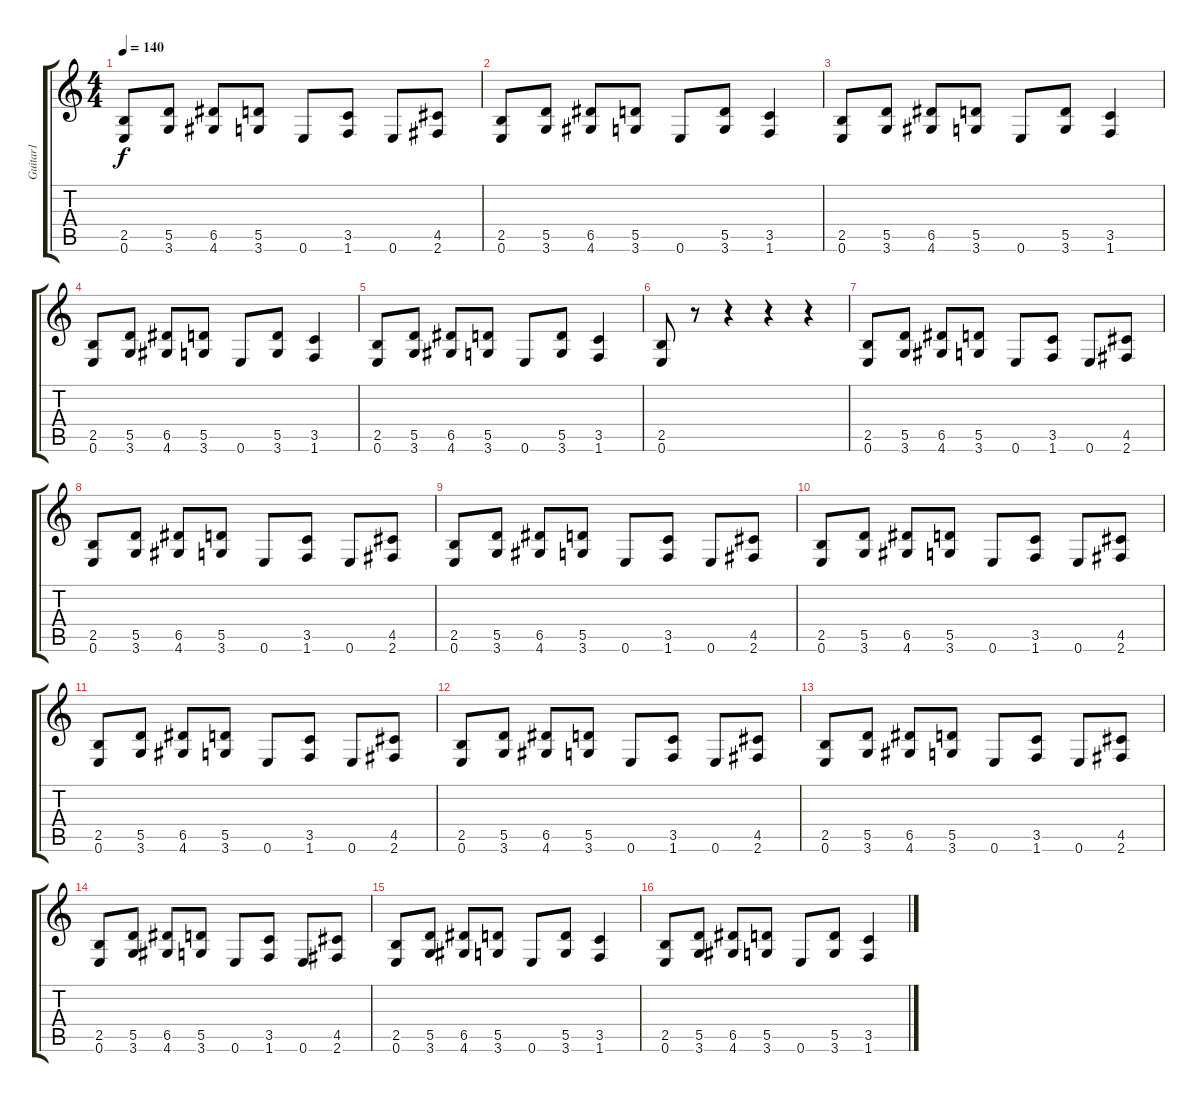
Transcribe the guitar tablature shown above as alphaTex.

\track ("Guitar1" "Guitar1") {instrument overdrivenguitar}
\staff {score tabs}
\tuning (E4 B3 G3 D3 A2 E2) {hide}
\ts (4 4)
\tempo 140
\clef g2
\ks c
(2.5 0.6).8{dy f} (5.5 3.6).8 (6.5 4.6).8 (5.5 3.6).8 0.6.8 (3.5 1.6).8 0.6.8 (4.5 2.6).8 |
(2.5 0.6).8 (5.5 3.6).8 (6.5 4.6).8 (5.5 3.6).8 0.6.8 (5.5 3.6).8 (3.5 1.6).4 |
(2.5 0.6).8 (5.5 3.6).8 (6.5 4.6).8 (5.5 3.6).8 0.6.8 (5.5 3.6).8 (3.5 1.6).4 |
(2.5 0.6).8 (5.5 3.6).8 (6.5 4.6).8 (5.5 3.6).8 0.6.8 (5.5 3.6).8 (3.5 1.6).4 |
(2.5 0.6).8 (5.5 3.6).8 (6.5 4.6).8 (5.5 3.6).8 0.6.8 (5.5 3.6).8 (3.5 1.6).4 |
(2.5 0.6).8 r.8 r.4 r.4 r.4 |
(2.5 0.6).8 (5.5 3.6).8 (6.5 4.6).8 (5.5 3.6).8 0.6.8 (3.5 1.6).8 0.6.8 (4.5 2.6).8 |
(2.5 0.6).8 (5.5 3.6).8 (6.5 4.6).8 (5.5 3.6).8 0.6.8 (3.5 1.6).8 0.6.8 (4.5 2.6).8 |
(2.5 0.6).8 (5.5 3.6).8 (6.5 4.6).8 (5.5 3.6).8 0.6.8 (3.5 1.6).8 0.6.8 (4.5 2.6).8 |
(2.5 0.6).8 (5.5 3.6).8 (6.5 4.6).8 (5.5 3.6).8 0.6.8 (3.5 1.6).8 0.6.8 (4.5 2.6).8 |
(2.5 0.6).8 (5.5 3.6).8 (6.5 4.6).8 (5.5 3.6).8 0.6.8 (3.5 1.6).8 0.6.8 (4.5 2.6).8 |
(2.5 0.6).8 (5.5 3.6).8 (6.5 4.6).8 (5.5 3.6).8 0.6.8 (3.5 1.6).8 0.6.8 (4.5 2.6).8 |
(2.5 0.6).8 (5.5 3.6).8 (6.5 4.6).8 (5.5 3.6).8 0.6.8 (3.5 1.6).8 0.6.8 (4.5 2.6).8 |
(2.5 0.6).8 (5.5 3.6).8 (6.5 4.6).8 (5.5 3.6).8 0.6.8 (3.5 1.6).8 0.6.8 (4.5 2.6).8 |
(2.5 0.6).8 (5.5 3.6).8 (6.5 4.6).8 (5.5 3.6).8 0.6.8 (5.5 3.6).8 (3.5 1.6).4 |
(2.5 0.6).8 (5.5 3.6).8 (6.5 4.6).8 (5.5 3.6).8 0.6.8 (5.5 3.6).8 (3.5 1.6).4
